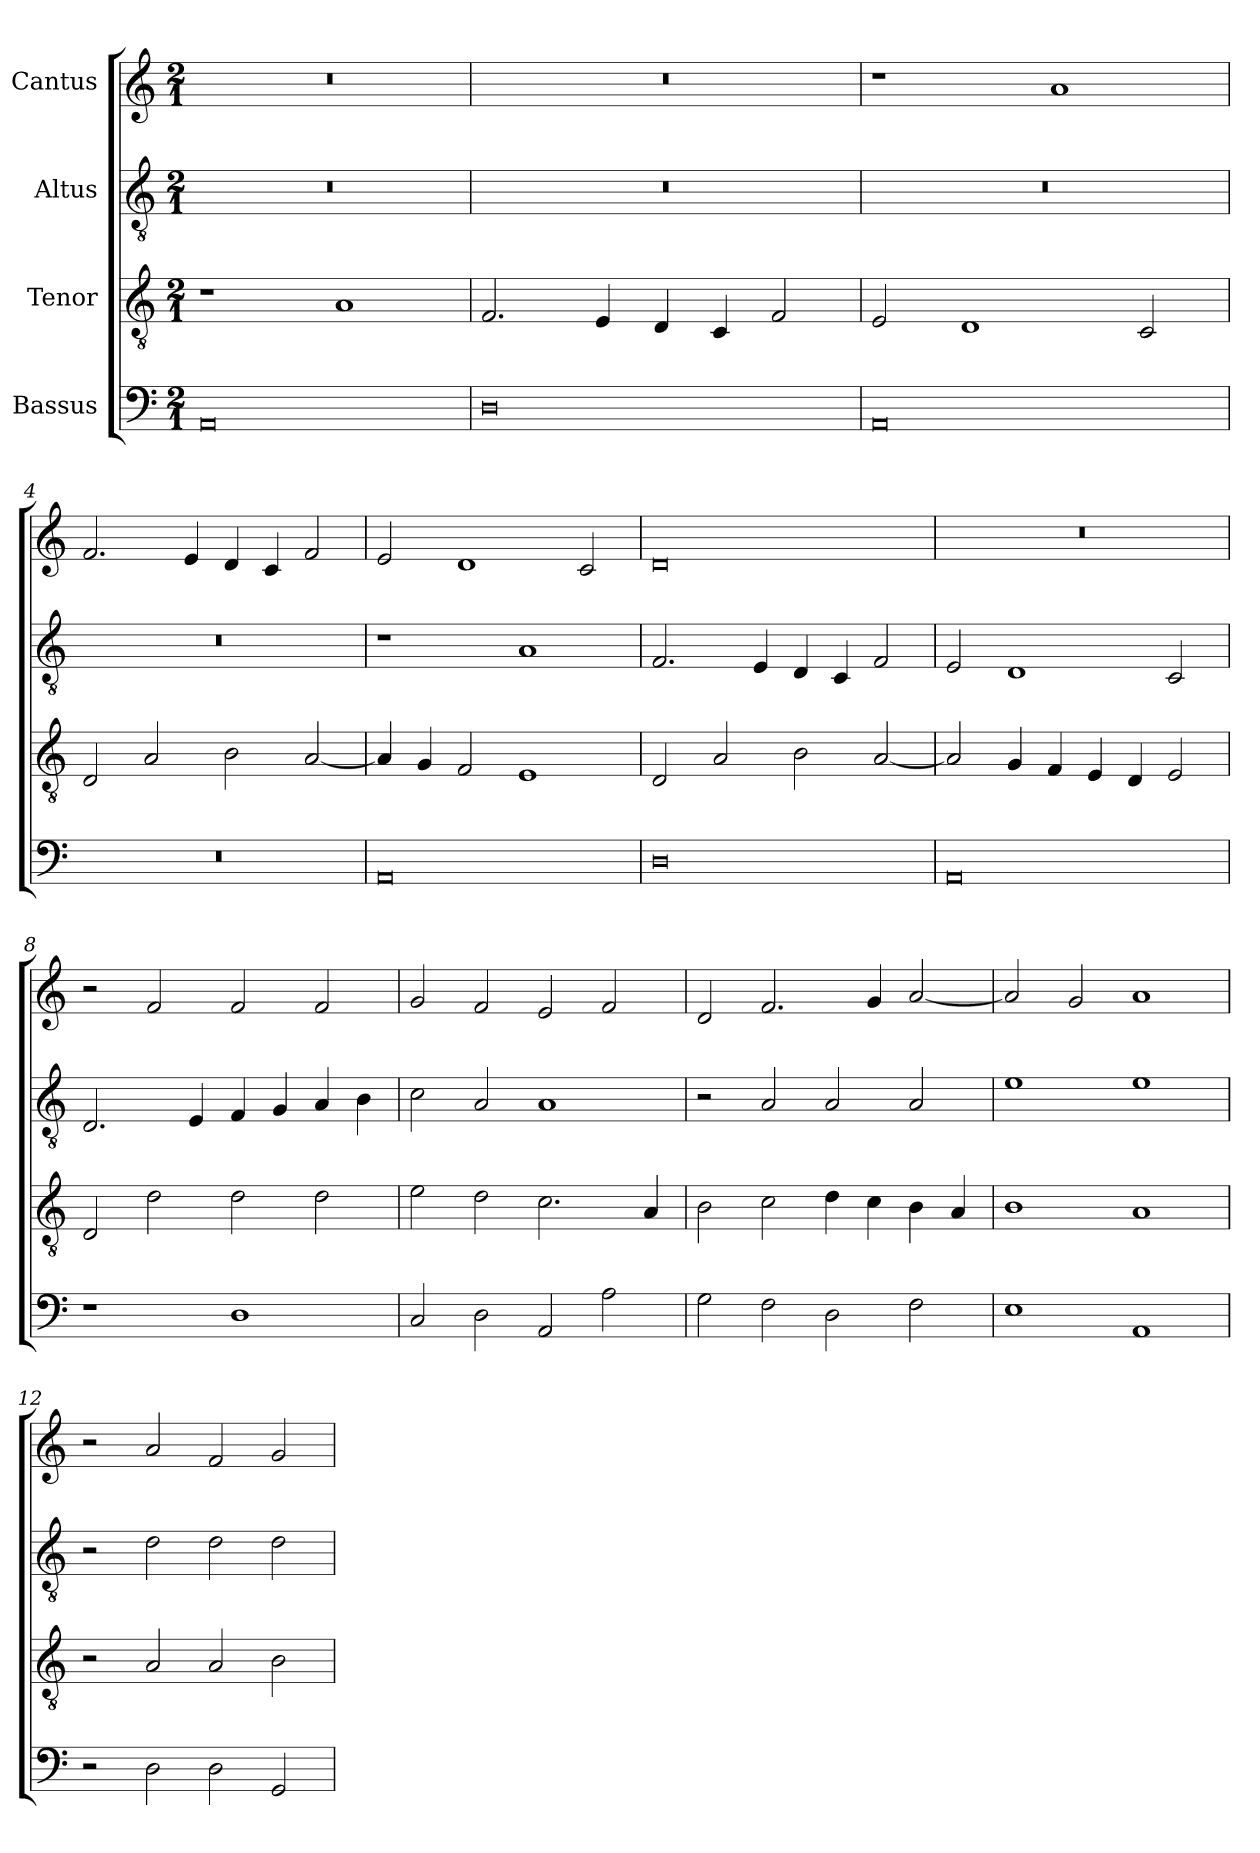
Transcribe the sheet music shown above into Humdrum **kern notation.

**kern	**kern	**kern	**kern
*part4	*part3	*part2	*part1
*staff4	*staff3	*staff2	*staff1
*I"Bassus	*I"Tenor	*I"Altus	*I"Cantus
!!LO:PB:g=z
*clefF4	*clefGv2	*clefGv2	*clefG2
*	*ITrd7c12	*ITrd7c12	*
*k[]	*k[]	*k[]	*k[]
*C:	*C:	*C:	*C:
*M2/1	*M2/1	*M2/1	*M2/1
*MM320	*MM320	*MM320	*MM320
=1	=1	=1	=1
!	!	!LO:N:vis=1	!LO:N:vis=1
0AAi	1r	0r	0r
.	1AAi	.	.
=2	=2	=2	=2
!	!	!LO:N:vis=1	!LO:N:vis=1
0Di	2.FFi/	0r	0r
.	4EEi/	.	.
.	4DDi/	.	.
.	4CCi/	.	.
.	2FFi/	.	.
=3	=3	=3	=3
!	!	!LO:N:vis=1	!
0AAi	2EEi/	0r	1r
.	1DDi	.	.
.	.	.	1ai
.	2CCi/	.	.
=4	=4	=4	=4
!LO:N:vis=1	!	!LO:N:vis=1	!
0r	2DDi/	0r	2.fi/
.	2AAi/	.	.
.	.	.	4ei/
.	2BBi\	.	4di/
.	.	.	4ci/
.	[<2AAi/	.	2fi/
=5	=5	=5	=5
0AAi	4AAi/]	1r	2ei/
.	4GGi/	.	.
.	2FFi/	.	1di
.	1EEi	1AAi	.
.	.	.	2ci/
!!LO:LB:g=z
=6	=6	=6	=6
0Di	2DDi/	2.FFi/	0di
.	2AAi/	.	.
.	.	4EEi/	.
.	2BBi\	4DDi/	.
.	.	4CCi/	.
.	[<2AAi/	2FFi/	.
=7	=7	=7	=7
!	!	!	!LO:N:vis=1
0AAi	2AAi/]	2EEi/	0r
.	4GGi/	1DDi	.
.	4FFi/	.	.
.	4EEi/	.	.
.	4DDi/	.	.
.	2EEi/	2CCi/	.
=8	=8	=8	=8
1r	2DDi/	2.DDi/	2r
.	2Di\	.	2fi/
.	.	4EEi/	.
1Di	2Di\	4FFi/	2fi/
.	.	4GGi/	.
.	2Di\	4AAi/	2fi/
.	.	4BBi\	.
=9	=9	=9	=9
2Ci/	2Ei\	2Ci\	2gi/
2Di\	2Di\	2AAi/	2fi/
2AAi/	2.Ci\	1AAi	2ei/
2Ai\	.	.	2fi/
.	4AAi/	.	.
=10	=10	=10	=10
2Gi\	2BBi\	2r	2di/
2Fi\	2Ci\	2AAi/	2.fi/
2Di\	4Di\	2AAi/	.
.	4Ci\	.	4gi/
2Fi\	4BBi\	2AAi/	[<2ai/
.	4AAi/	.	.
!!LO:LB:g=z
=11	=11	=11	=11
1Ei	1BBi	1Ei	2ai/]
.	.	.	2gi/
1AAi	1AAi	1Ei	1ai
=12	=12	=12	=12
2r	2r	2r	2r
2Di\	2AAi/	2Di\	2ai/
2Di\	2AAi/	2Di\	2fi/
2GGi/	2BBi\	2Di\	2gi/
=	=	=	=
*-	*-	*-	*-
